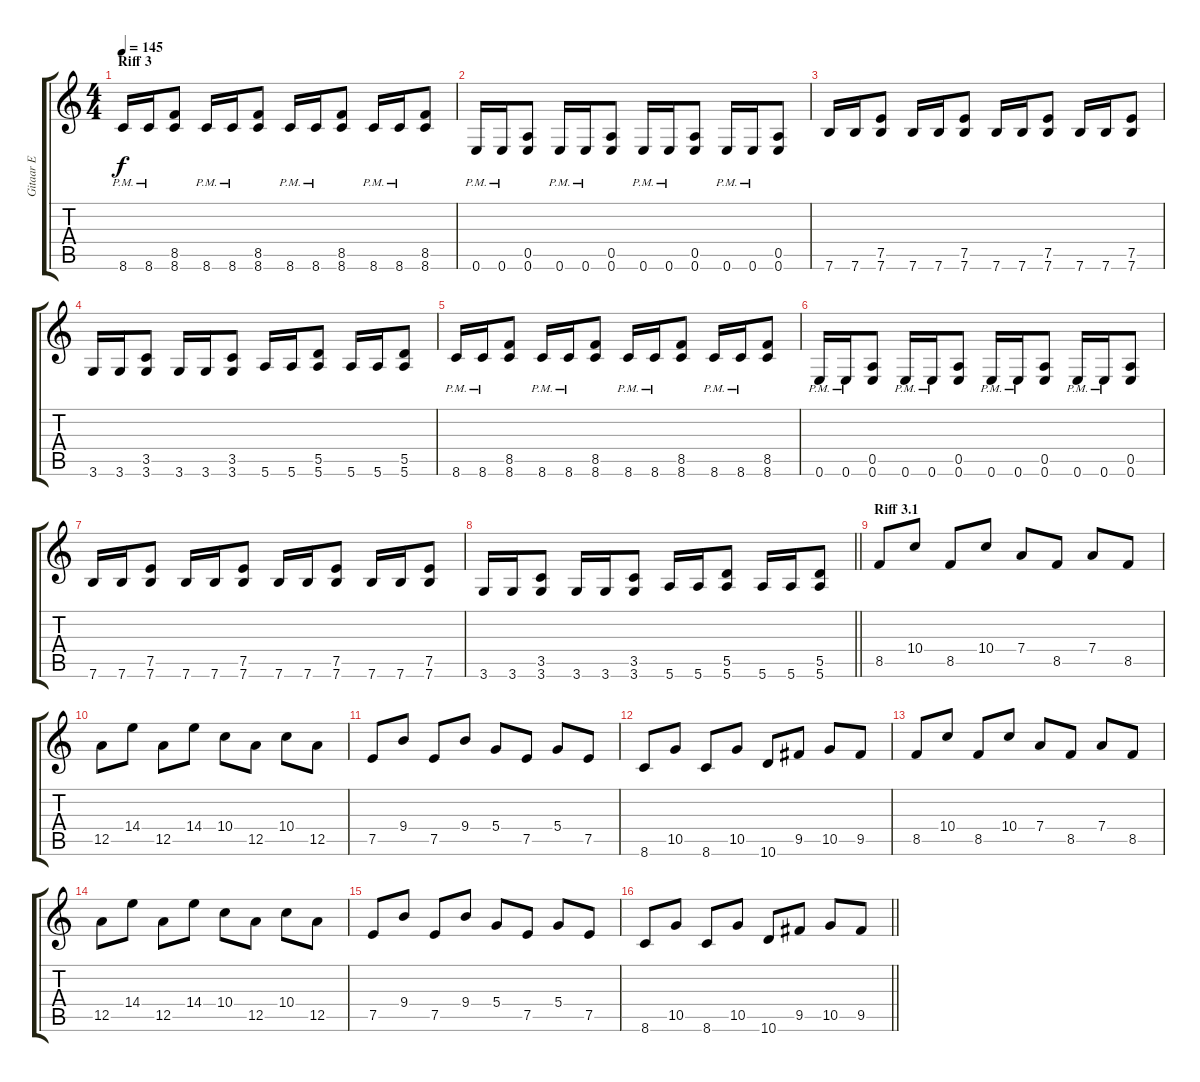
\track ("Gitaar E" "Gitaar E") {instrument distortionguitar}
\staff {score tabs}
\tuning (E4 B3 G3 D3 A2 E2) {hide}
\ts (4 4)
\section ("" "Riff 3")
\tempo 145
\clef g2
\ks c
8.6{pm}.16{dy f} 8.6{pm}.16 (8.5 8.6).8 8.6{pm}.16 8.6{pm}.16 (8.5 8.6).8 8.6{pm}.16 8.6{pm}.16 (8.5 8.6).8 8.6{pm}.16 8.6{pm}.16 (8.5 8.6).8 |
0.6{pm}.16 0.6{pm}.16 (0.5 0.6).8 0.6{pm}.16 0.6{pm}.16 (0.5 0.6).8 0.6{pm}.16 0.6{pm}.16 (0.5 0.6).8 0.6{pm}.16 0.6{pm}.16 (0.5 0.6).8 |
7.6.16 7.6.16 (7.5 7.6).8 7.6.16 7.6.16 (7.5 7.6).8 7.6.16 7.6.16 (7.5 7.6).8 7.6.16 7.6.16 (7.5 7.6).8 |
3.6.16 3.6.16 (3.5 3.6).8 3.6.16 3.6.16 (3.5 3.6).8 5.6.16 5.6.16 (5.5 5.6).8 5.6.16 5.6.16 (5.5 5.6).8 |
8.6{pm}.16 8.6{pm}.16 (8.5 8.6).8 8.6{pm}.16 8.6{pm}.16 (8.5 8.6).8 8.6{pm}.16 8.6{pm}.16 (8.5 8.6).8 8.6{pm}.16 8.6{pm}.16 (8.5 8.6).8 |
0.6{pm}.16 0.6{pm}.16 (0.5 0.6).8 0.6{pm}.16 0.6{pm}.16 (0.5 0.6).8 0.6{pm}.16 0.6{pm}.16 (0.5 0.6).8 0.6{pm}.16 0.6{pm}.16 (0.5 0.6).8 |
7.6.16 7.6.16 (7.5 7.6).8 7.6.16 7.6.16 (7.5 7.6).8 7.6.16 7.6.16 (7.5 7.6).8 7.6.16 7.6.16 (7.5 7.6).8 |
\barLineRight lightlight
3.6.16 3.6.16 (3.5 3.6).8 3.6.16 3.6.16 (3.5 3.6).8 5.6.16 5.6.16 (5.5 5.6).8 5.6.16 5.6.16 (5.5 5.6).8 |
\section ("" "Riff 3.1")
8.5.8 10.4.8 8.5.8 10.4.8 7.4.8 8.5.8 7.4.8 8.5.8 |
12.5.8 14.4.8 12.5.8 14.4.8 10.4.8 12.5.8 10.4.8 12.5.8 |
7.5.8 9.4.8 7.5.8 9.4.8 5.4.8 7.5.8 5.4.8 7.5.8 |
8.6.8 10.5.8 8.6.8 10.5.8 10.6.8 9.5.8 10.5.8 9.5.8 |
8.5.8 10.4.8 8.5.8 10.4.8 7.4.8 8.5.8 7.4.8 8.5.8 |
12.5.8 14.4.8 12.5.8 14.4.8 10.4.8 12.5.8 10.4.8 12.5.8 |
7.5.8 9.4.8 7.5.8 9.4.8 5.4.8 7.5.8 5.4.8 7.5.8 |
\barLineRight lightlight
8.6.8 10.5.8 8.6.8 10.5.8 10.6.8 9.5.8 10.5.8 9.5.8
